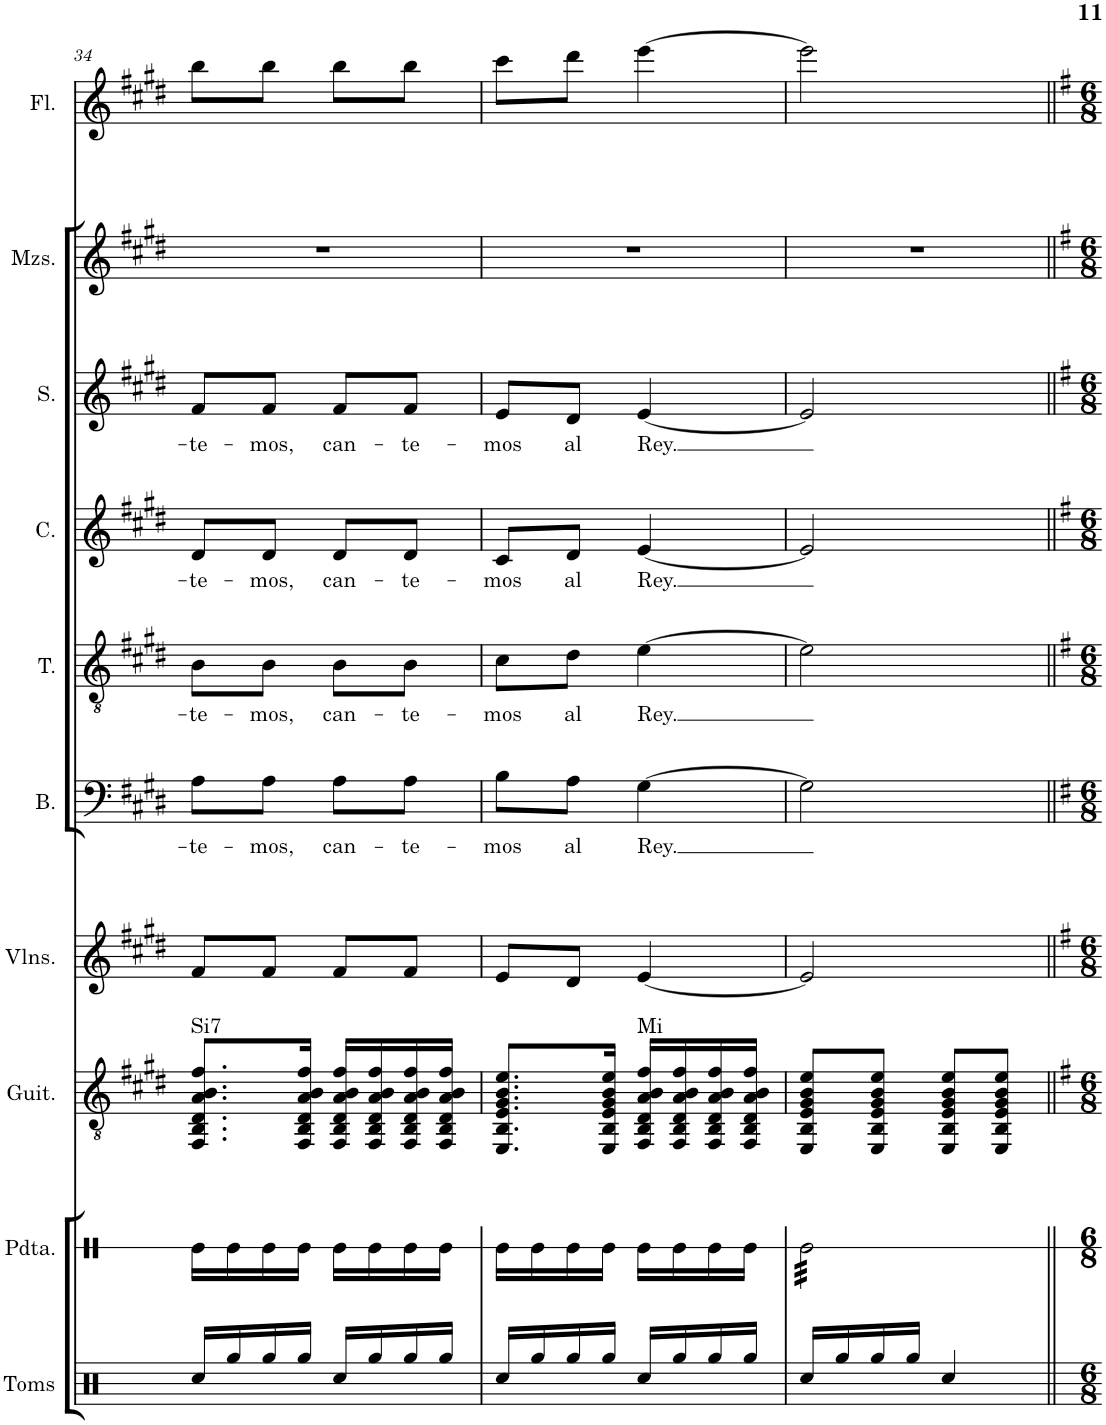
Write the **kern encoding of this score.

**kern	**kern	**kern	**harte	**kern	**kern	**text	**kern	**text	**kern	**text	**kern	**text	**kern	**kern
*part10	*part9	*part8	*part8	*part7	*part6	*part6	*part5	*part5	*part4	*part4	*part3	*part3	*part2	*part1
*staff10	*staff9	*staff8	*	*staff7	*staff6	*staff6	*staff5	*staff5	*staff4	*staff4	*staff3	*staff3	*staff2	*staff1
*I"Toms	*I"Pandereta	*I"Guitarra	*	*I"Violines	*I"Bajo	*	*I"Tenor	*	*I"Contralto	*	*I"Soprano	*	*I"Mezzo-soprano	*I"Flauta
*I'Toms	*I'Pdta.	*I'Guit.	*	*I'Vlns.	*I'B.	*	*I'T.	*	*I'C.	*	*I'S.	*	*I'Mzs.	*I'Fl.
!!LO:PB:g=z
*clefX	*clefX	*clefGv2	*	*clefG2	*clefF4	*	*clefGv2	*	*clefG2	*	*clefG2	*	*clefG2	*clefG2
*k[]	*k[]	*k[f#c#g#d#]	*	*k[f#c#g#d#]	*k[f#c#g#d#]	*	*k[f#c#g#d#]	*	*k[f#c#g#d#]	*	*k[f#c#g#d#]	*	*k[f#c#g#d#]	*k[f#c#g#d#]
*M2/4	*M2/4	*M2/4	*	*M2/4	*M2/4	*	*M2/4	*	*M2/4	*	*M2/4	*	*M2/4	*M2/4
=34	=34	=34	=34	=34	=34	=34	=34	=34	=34	=34	=34	=34	=34	=34
!	!	!	!LO:H:kt=Si7	!	!	!LO:LY:b	!	!LO:LY:b	!	!LO:LY:b	!	!LO:LY:b	!	!
16Rcc/LL	16Re\LL	8.FF#/ 8.BB/ 8.D#/ 8.A/ 8.B/ 8.f#/L	N	8f#/L	8A\L	-te-	8B\L	-te-	8d#/L	-te-	8f#/L	-te-	2r	8bb\L
16Rgg/	16Re\	.	.	.	.	.	.	.	.	.	.	.	.	.
!	!	!	!	!	!	!LO:LY:b	!	!LO:LY:b	!	!LO:LY:b	!	!LO:LY:b	!	!
16Rgg/	16Re\	.	.	8f#/J	8A\J	-mos,	8B\J	-mos,	8d#/J	-mos,	8f#/J	-mos,	.	8bb\J
16Rgg/JJ	16Re\JJ	16FF#/ 16BB/ 16D#/ 16A/ 16B/ 16f#/Jk	.	.	.	.	.	.	.	.	.	.	.	.
!	!	!	!	!	!	!LO:LY:b	!	!LO:LY:b	!	!LO:LY:b	!	!LO:LY:b	!	!
16Rcc/LL	16Re\LL	16FF#/ 16BB/ 16D#/ 16A/ 16B/ 16f#/LL	.	8f#/L	8A\L	can-	8B\L	can-	8d#/L	can-	8f#/L	can-	.	8bb\L
16Rgg/	16Re\	16FF#/ 16BB/ 16D#/ 16A/ 16B/ 16f#/	.	.	.	.	.	.	.	.	.	.	.	.
!	!	!	!	!	!	!LO:LY:b	!	!LO:LY:b	!	!LO:LY:b	!	!LO:LY:b	!	!
16Rgg/	16Re\	16FF#/ 16BB/ 16D#/ 16A/ 16B/ 16f#/	.	8f#/J	8A\J	-te-	8B\J	-te-	8d#/J	-te-	8f#/J	-te-	.	8bb\J
16Rgg/JJ	16Re\JJ	16FF#/ 16BB/ 16D#/ 16A/ 16B/ 16f#/JJ	.	.	.	.	.	.	.	.	.	.	.	.
=35	=35	=35	=35	=35	=35	=35	=35	=35	=35	=35	=35	=35	=35	=35
!	!	!	!	!	!	!LO:LY:b	!	!LO:LY:b	!	!LO:LY:b	!	!LO:LY:b	!	!
16Rcc/LL	16Re\LL	8.EE/ 8.BB/ 8.E/ 8.G#/ 8.B/ 8.e/L	.	8e/L	8B\L	-mos	8c#\L	-mos	8c#/L	-mos	8e/L	-mos	2r	8ccc#\L
16Rgg/	16Re\	.	.	.	.	.	.	.	.	.	.	.	.	.
!	!	!	!	!	!	!LO:LY:b	!	!LO:LY:b	!	!LO:LY:b	!	!LO:LY:b	!	!
16Rgg/	16Re\	.	.	8d#/J	8A\J	al	8d#\J	al	8d#/J	al	8d#/J	al	.	8ddd#\J
16Rgg/JJ	16Re\JJ	16EE/ 16BB/ 16E/ 16G#/ 16B/ 16e/Jk	.	.	.	.	.	.	.	.	.	.	.	.
!	!	!	!LO:H:kt=Mi	!	!	!LO:LY:b	!	!LO:LY:b	!	!LO:LY:b	!	!LO:LY:b	!	!
16Rcc/LL	16Re\LL	16FF#/ 16BB/ 16D#/ 16A/ 16B/ 16f#/LL	N	[4e/	[4G#\	Rey.	[4e\	Rey.	[4e/	Rey.	[4e/	Rey.	.	[4eee\
16Rgg/	16Re\	16FF#/ 16BB/ 16D#/ 16A/ 16B/ 16f#/	.	.	.	.	.	.	.	.	.	.	.	.
16Rgg/	16Re\	16FF#/ 16BB/ 16D#/ 16A/ 16B/ 16f#/	.	.	.	.	.	.	.	.	.	.	.	.
16Rgg/JJ	16Re\JJ	16FF#/ 16BB/ 16D#/ 16A/ 16B/ 16f#/JJ	.	.	.	.	.	.	.	.	.	.	.	.
=36	=36	=36	=36	=36	=36	=36	=36	=36	=36	=36	=36	=36	=36	=36
*	*tremolo	*	*	*	*	*	*	*	*	*	*	*	*	*
16Rcc/LL	32Re\LLL	8EE/ 8BB/ 8E/ 8G#/ 8B/ 8e/L	.	2e/]	2G#\]	.	2e\]	.	2e/]	.	2e/]	.	2r	2eee\]
.	32Re\	.	.	.	.	.	.	.	.	.	.	.	.	.
16Rgg/	32Re\	.	.	.	.	.	.	.	.	.	.	.	.	.
.	32Re\	.	.	.	.	.	.	.	.	.	.	.	.	.
16Rgg/	32Re\	8EE/ 8BB/ 8E/ 8G#/ 8B/ 8e/J	.	.	.	.	.	.	.	.	.	.	.	.
.	32Re\	.	.	.	.	.	.	.	.	.	.	.	.	.
16Rgg/JJ	32Re\	.	.	.	.	.	.	.	.	.	.	.	.	.
.	32Re\	.	.	.	.	.	.	.	.	.	.	.	.	.
4Rcc/	32Re\	8EE/ 8BB/ 8E/ 8G#/ 8B/ 8e/L	.	.	.	.	.	.	.	.	.	.	.	.
.	32Re\	.	.	.	.	.	.	.	.	.	.	.	.	.
.	32Re\	.	.	.	.	.	.	.	.	.	.	.	.	.
.	32Re\	.	.	.	.	.	.	.	.	.	.	.	.	.
.	32Re\	8EE/ 8BB/ 8E/ 8G#/ 8B/ 8e/J	.	.	.	.	.	.	.	.	.	.	.	.
.	32Re\	.	.	.	.	.	.	.	.	.	.	.	.	.
.	32Re\	.	.	.	.	.	.	.	.	.	.	.	.	.
.	32Re\JJJ	.	.	.	.	.	.	.	.	.	.	.	.	.
*	*Xtremolo	*	*	*	*	*	*	*	*	*	*	*	*	*
=||	=||	=||	=||	=||	=||	=||	=||	=||	=||	=||	=||	=||	=||	=||
*-	*-	*-	*-	*-	*-	*-	*-	*-	*-	*-	*-	*-	*-	*-
